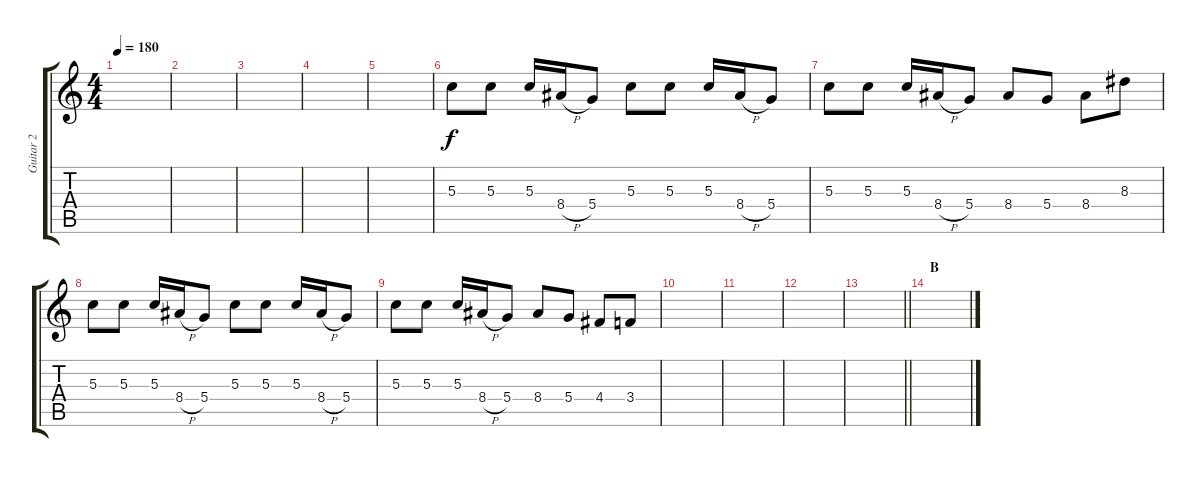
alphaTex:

\track ("Guitar 2" "Guitar 2") {instrument overdrivenguitar}
\staff {score tabs}
\tuning (E4 B3 G3 D3 A2 E2) {hide}
\ts (4 4)
\tempo 180
\clef g2
\ks c
|
|
|
|
|
5.3.8 5.3.8 5.3.16 8.4{h}.16 5.4.8 5.3.8 5.3.8 5.3.16 8.4{h}.16 5.4.8 |
5.3.8 5.3.8 5.3.16 8.4{h}.16 5.4.8 8.4.8 5.4.8 8.4.8 8.3.8 |
5.3.8 5.3.8 5.3.16 8.4{h}.16 5.4.8 5.3.8 5.3.8 5.3.16 8.4{h}.16 5.4.8 |
5.3.8 5.3.8 5.3.16 8.4{h}.16 5.4.8 8.4.8 5.4.8 4.4.8 3.4.8 |
|
|
|
\barLineRight lightlight
|
\section ("" "B")
